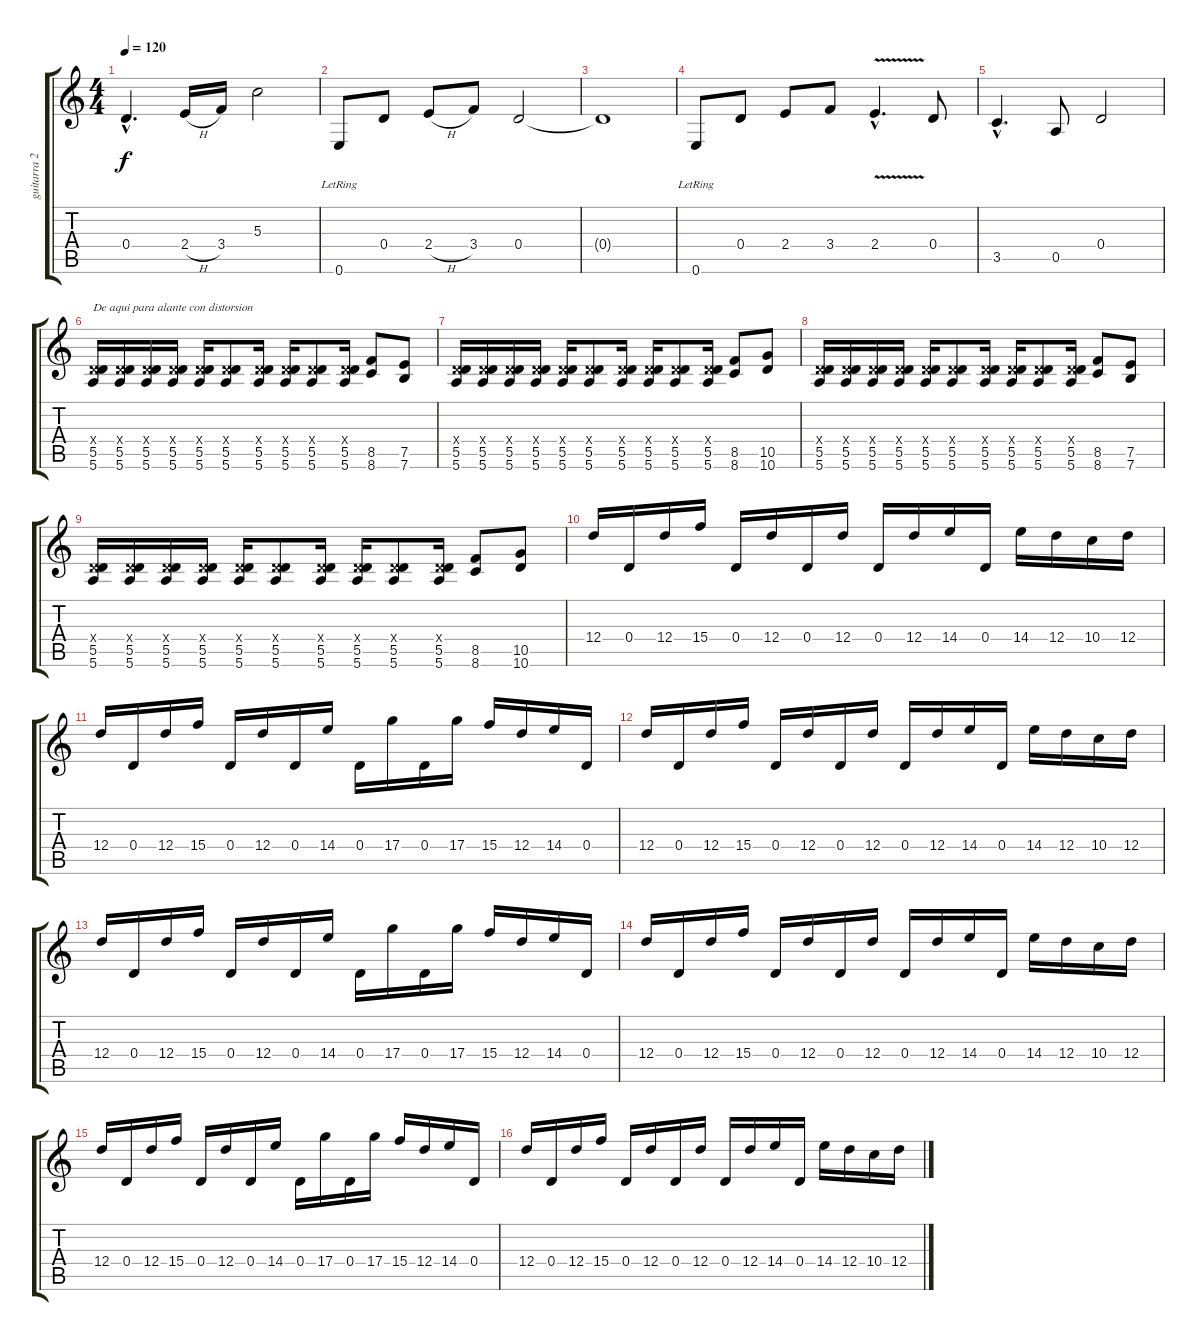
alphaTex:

\track ("guitarra 2" "guitarra 2") {instrument distortionguitar}
\staff {score tabs}
\tuning (E4 B3 G3 D3 A2 E2) {hide}
\ts (4 4)
\tempo 120
\clef g2
\ks c
0.4{hac}.4{d dy f instrument electricguitarclean} 2.4{h}.16{instrument electricguitarclean} 3.4.16{instrument electricguitarclean} 5.3.2{instrument electricguitarclean} |
0.6{lr}.8{instrument electricguitarclean} 0.4.8{instrument electricguitarclean} 2.4{h}.8{instrument electricguitarclean} 3.4.8{instrument electricguitarclean} 0.4.2{instrument electricguitarclean} |
0.4{t}.1{instrument electricguitarclean} |
0.6{lr}.8{instrument electricguitarclean} 0.4.8{instrument electricguitarclean} 2.4.8{instrument electricguitarclean} 3.4.8{instrument electricguitarclean} 2.4{v hac}.4{d instrument electricguitarclean} 0.4.8{instrument electricguitarclean} |
3.5{hac}.4{d instrument electricguitarmuted} 0.5.8{instrument electricguitarclean} 0.4.2{instrument electricguitarclean} |
(0.4{x} 5.5 5.6).16{txt "De aqui para alante con distorsion" instrument distortionguitar} (0.4{x} 5.5 5.6).16 (0.4{x} 5.5 5.6).16 (0.4{x} 5.5 5.6).16 (0.4{x} 5.5 5.6).16 (0.4{x} 5.5 5.6).8 (0.4{x} 5.5 5.6).16 (0.4{x} 5.5 5.6).16 (0.4{x} 5.5 5.6).8 (0.4{x} 5.5 5.6).16 (8.5 8.6).8 (7.5 7.6).8 |
(0.4{x} 5.5 5.6).16 (0.4{x} 5.5 5.6).16 (0.4{x} 5.5 5.6).16 (0.4{x} 5.5 5.6).16 (0.4{x} 5.5 5.6).16 (0.4{x} 5.5 5.6).8 (0.4{x} 5.5 5.6).16 (0.4{x} 5.5 5.6).16 (0.4{x} 5.5 5.6).8 (0.4{x} 5.5 5.6).16 (8.5 8.6).8 (10.5 10.6).8 |
(0.4{x} 5.5 5.6).16 (0.4{x} 5.5 5.6).16 (0.4{x} 5.5 5.6).16 (0.4{x} 5.5 5.6).16 (0.4{x} 5.5 5.6).16 (0.4{x} 5.5 5.6).8 (0.4{x} 5.5 5.6).16 (0.4{x} 5.5 5.6).16 (0.4{x} 5.5 5.6).8 (0.4{x} 5.5 5.6).16 (8.5 8.6).8 (7.5 7.6).8 |
(0.4{x} 5.5 5.6).16 (0.4{x} 5.5 5.6).16 (0.4{x} 5.5 5.6).16 (0.4{x} 5.5 5.6).16 (0.4{x} 5.5 5.6).16 (0.4{x} 5.5 5.6).8 (0.4{x} 5.5 5.6).16 (0.4{x} 5.5 5.6).16 (0.4{x} 5.5 5.6).8 (0.4{x} 5.5 5.6).16 (8.5 8.6).8 (10.5 10.6).8 |
12.4.16 0.4.16 12.4.16 15.4.16 0.4.16 12.4.16 0.4.16 12.4.16 0.4.16 12.4.16 14.4.16 0.4.16 14.4.16 12.4.16 10.4.16 12.4.16 |
12.4.16 0.4.16 12.4.16 15.4.16 0.4.16 12.4.16 0.4.16 14.4.16 0.4.16 17.4.16 0.4.16 17.4.16 15.4.16 12.4.16 14.4.16 0.4.16 |
12.4.16 0.4.16 12.4.16 15.4.16 0.4.16 12.4.16 0.4.16 12.4.16 0.4.16 12.4.16 14.4.16 0.4.16 14.4.16 12.4.16 10.4.16 12.4.16 |
12.4.16 0.4.16 12.4.16 15.4.16 0.4.16 12.4.16 0.4.16 14.4.16 0.4.16 17.4.16 0.4.16 17.4.16 15.4.16 12.4.16 14.4.16 0.4.16 |
12.4.16 0.4.16 12.4.16 15.4.16 0.4.16 12.4.16 0.4.16 12.4.16 0.4.16 12.4.16 14.4.16 0.4.16 14.4.16 12.4.16 10.4.16 12.4.16 |
12.4.16 0.4.16 12.4.16 15.4.16 0.4.16 12.4.16 0.4.16 14.4.16 0.4.16 17.4.16 0.4.16 17.4.16 15.4.16 12.4.16 14.4.16 0.4.16 |
12.4.16 0.4.16 12.4.16 15.4.16 0.4.16 12.4.16 0.4.16 12.4.16 0.4.16 12.4.16 14.4.16 0.4.16 14.4.16 12.4.16 10.4.16 12.4.16
